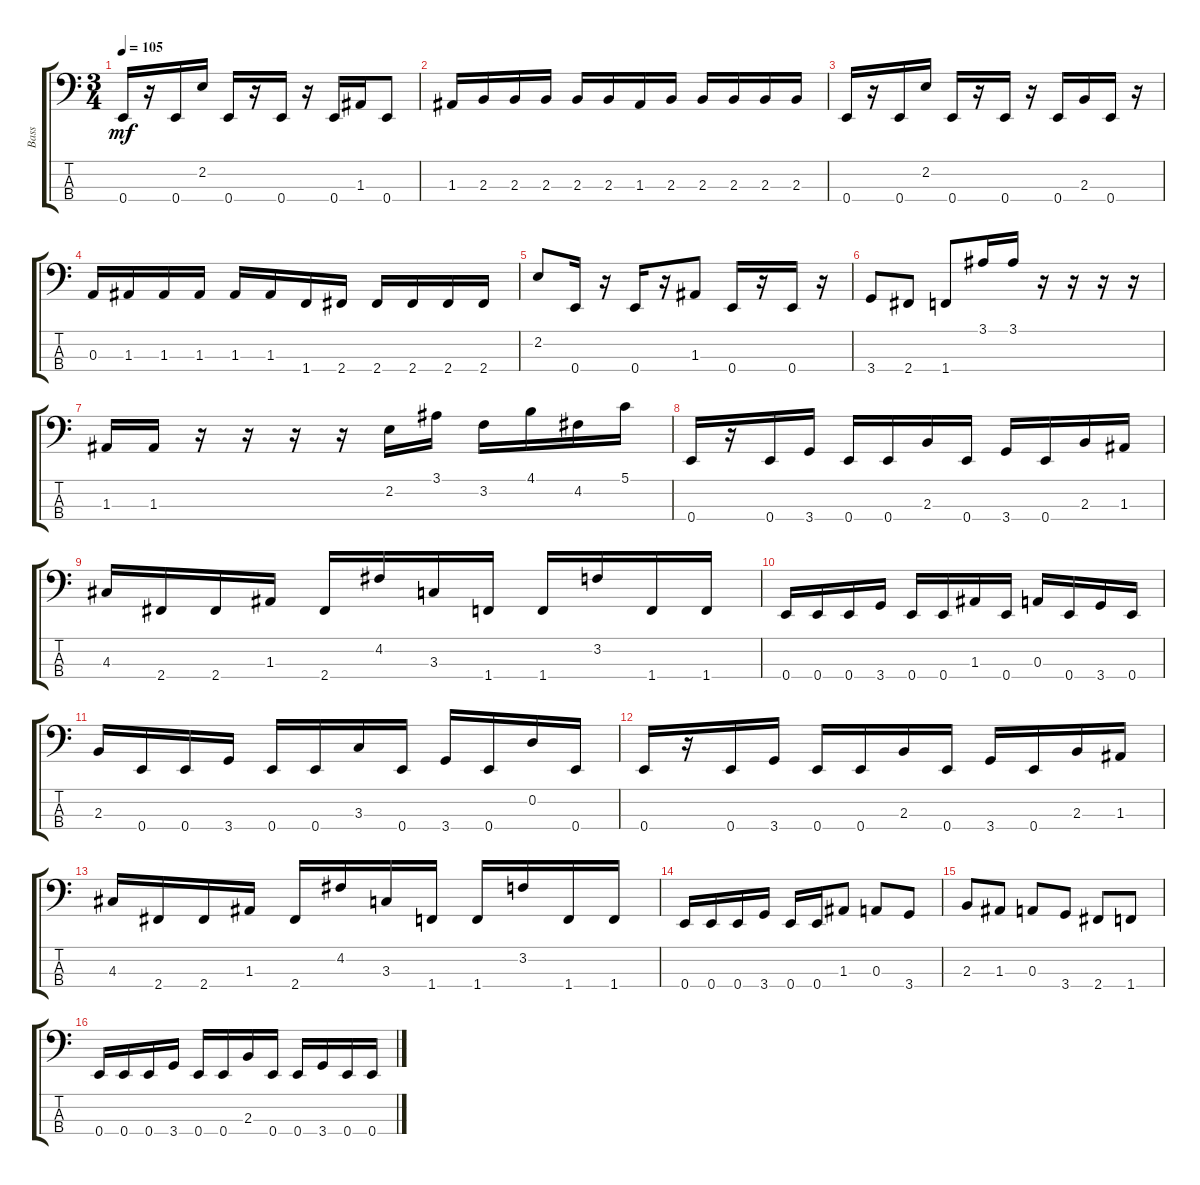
\track ("Bass" "Bass") {instrument electricbasspick}
\staff {score tabs}
\tuning (G2 D2 A1 E1) {hide}
\ts (3 4)
\tempo 105
\clef f4
\ks c
0.4.16{dy mf} r.16 0.4.16 2.2.16 0.4.16 r.16 0.4.16 r.16 0.4.16 1.3.16 0.4.8 |
1.3.16 2.3.16 2.3.16 2.3.16 2.3.16 2.3.16 1.3.16 2.3.16 2.3.16 2.3.16 2.3.16 2.3.16 |
0.4.16 r.16 0.4.16 2.2.16 0.4.16 r.16 0.4.16 r.16 0.4.16 2.3.16 0.4.16 r.16 |
0.3.16 1.3.16 1.3.16 1.3.16 1.3.16 1.3.16 1.4.16 2.4.16 2.4.16 2.4.16 2.4.16 2.4.16 |
2.2.8 0.4.16 r.16 0.4.16 r.16 1.3.8 0.4.16 r.16 0.4.16 r.16 |
3.4.8 2.4.8 1.4.8 3.1.16 3.1.16 r.16 r.16 r.16 r.16 |
1.3.16 1.3.16 r.16 r.16 r.16 r.16 2.2.16 3.1.16 3.2.16 4.1.16 4.2.16 5.1.16 |
0.4.16 r.16 0.4.16 3.4.16 0.4.16 0.4.16 2.3.16 0.4.16 3.4.16 0.4.16 2.3.16 1.3.16 |
4.3.16 2.4.16 2.4.16 1.3.16 2.4.16 4.2.16 3.3.16 1.4.16 1.4.16 3.2.16 1.4.16 1.4.16 |
0.4.16 0.4.16 0.4.16 3.4.16 0.4.16 0.4.16 1.3.16 0.4.16 0.3.16 0.4.16 3.4.16 0.4.16 |
2.3.16 0.4.16 0.4.16 3.4.16 0.4.16 0.4.16 3.3.16 0.4.16 3.4.16 0.4.16 0.2.16 0.4.16 |
0.4.16 r.16 0.4.16 3.4.16 0.4.16 0.4.16 2.3.16 0.4.16 3.4.16 0.4.16 2.3.16 1.3.16 |
4.3.16 2.4.16 2.4.16 1.3.16 2.4.16 4.2.16 3.3.16 1.4.16 1.4.16 3.2.16 1.4.16 1.4.16 |
0.4.16 0.4.16 0.4.16 3.4.16 0.4.16 0.4.16 1.3.8 0.3.8 3.4.8 |
2.3.8 1.3.8 0.3.8 3.4.8 2.4.8 1.4.8 |
0.4.16 0.4.16 0.4.16 3.4.16 0.4.16 0.4.16 2.3.16 0.4.16 0.4.16 3.4.16 0.4.16 0.4.16
